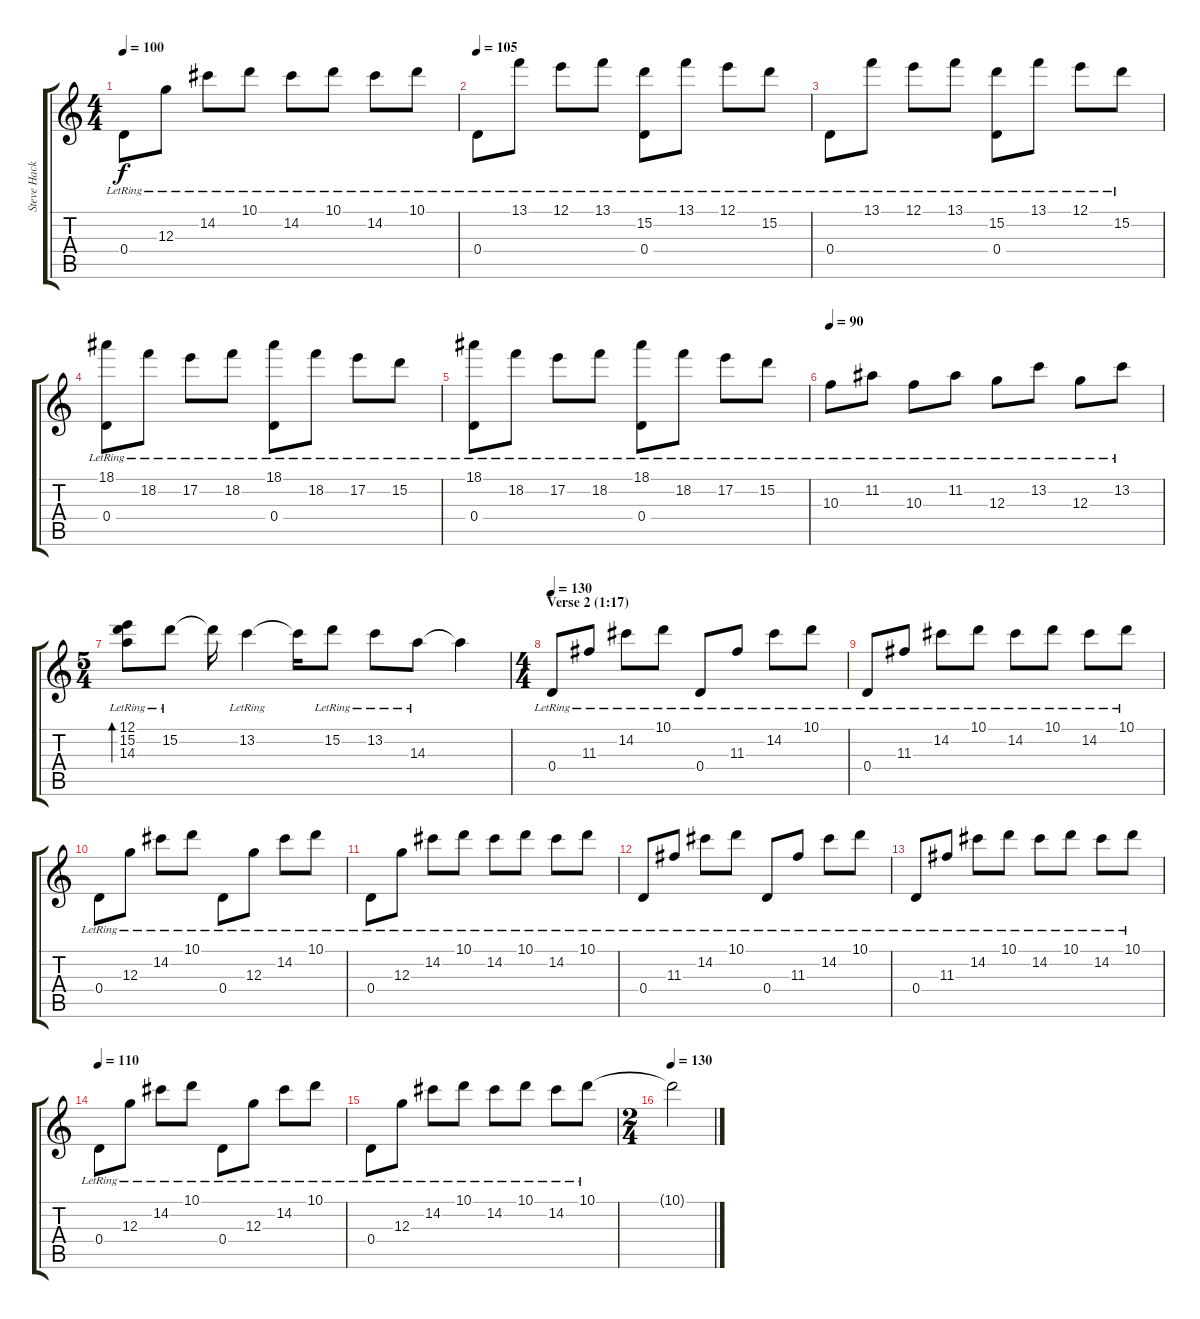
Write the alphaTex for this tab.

\track ("Steve Hackett (12-string guitar 2)" "Steve Hack") {instrument acousticguitarsteel}
\staff {score tabs}
\tuning (E4 B3 G3 D3 A2 E2) {hide}
\ts (4 4)
\tempo 100
\clef g2
\ks c
0.4{lr}.8{dy f} 12.3{lr}.8 14.2{lr}.8 10.1{lr}.8 14.2{lr}.8 10.1{lr}.8 14.2{lr}.8 10.1{lr}.8 |
\tempo 105
0.4{lr}.8 13.1{lr}.8 12.1{lr}.8 13.1{lr}.8 (15.2{lr} 0.4{lr}).8 13.1{lr}.8 12.1{lr}.8 15.2{lr}.8 |
0.4{lr}.8 13.1{lr}.8 12.1{lr}.8 13.1{lr}.8 (15.2{lr} 0.4{lr}).8 13.1{lr}.8 12.1{lr}.8 15.2{lr}.8 |
(18.1{lr} 0.4{lr}).8 18.2{lr}.8 17.2{lr}.8 18.2{lr}.8 (18.1{lr} 0.4{lr}).8 18.2{lr}.8 17.2{lr}.8 15.2{lr}.8 |
(18.1{lr} 0.4{lr}).8 18.2{lr}.8 17.2{lr}.8 18.2{lr}.8 (18.1{lr} 0.4{lr}).8 18.2{lr}.8 17.2{lr}.8 15.2{lr}.8 |
\tempo 80
\tempo 90
10.3{lr}.8 11.2{lr}.8 10.3{lr}.8 11.2{lr}.8 12.3{lr}.8 13.2{lr}.8 12.3{lr}.8 13.2{lr}.8 |
\ts (5 4)
(12.1{lr} 15.2{lr} 14.3{lr}).8{bd 240} 15.2{lr}.8 15.2{t}.16 13.2{lr}.4 13.2{t}.16 15.2{lr}.8 13.2{lr}.8 14.3{lr}.8 14.3{t}.4 |
\ts (4 4)
\section ("" "Verse 2 (1:17)")
\tempo 130
0.4{lr}.8 11.3{lr}.8 14.2{lr}.8 10.1{lr}.8 0.4{lr}.8 11.3{lr}.8 14.2{lr}.8 10.1{lr}.8 |
0.4{lr}.8 11.3{lr}.8 14.2{lr}.8 10.1{lr}.8 14.2{lr}.8 10.1{lr}.8 14.2{lr}.8 10.1{lr}.8 |
0.4{lr}.8 12.3{lr}.8 14.2{lr}.8 10.1{lr}.8 0.4{lr}.8 12.3{lr}.8 14.2{lr}.8 10.1{lr}.8 |
0.4{lr}.8 12.3{lr}.8 14.2{lr}.8 10.1{lr}.8 14.2{lr}.8 10.1{lr}.8 14.2{lr}.8 10.1{lr}.8 |
0.4{lr}.8 11.3{lr}.8 14.2{lr}.8 10.1{lr}.8 0.4{lr}.8 11.3{lr}.8 14.2{lr}.8 10.1{lr}.8 |
0.4{lr}.8 11.3{lr}.8 14.2{lr}.8 10.1{lr}.8 14.2{lr}.8 10.1{lr}.8 14.2{lr}.8 10.1{lr}.8 |
\tempo 110
0.4{lr}.8 12.3{lr}.8 14.2{lr}.8 10.1{lr}.8 0.4{lr}.8 12.3{lr}.8 14.2{lr}.8 10.1{lr}.8 |
0.4{lr}.8 12.3{lr}.8 14.2{lr}.8 10.1{lr}.8 14.2{lr}.8 10.1{lr}.8 14.2{lr}.8 10.1{lr}.8 |
\ts (2 4)
\tempo 130
10.1{t}.2
